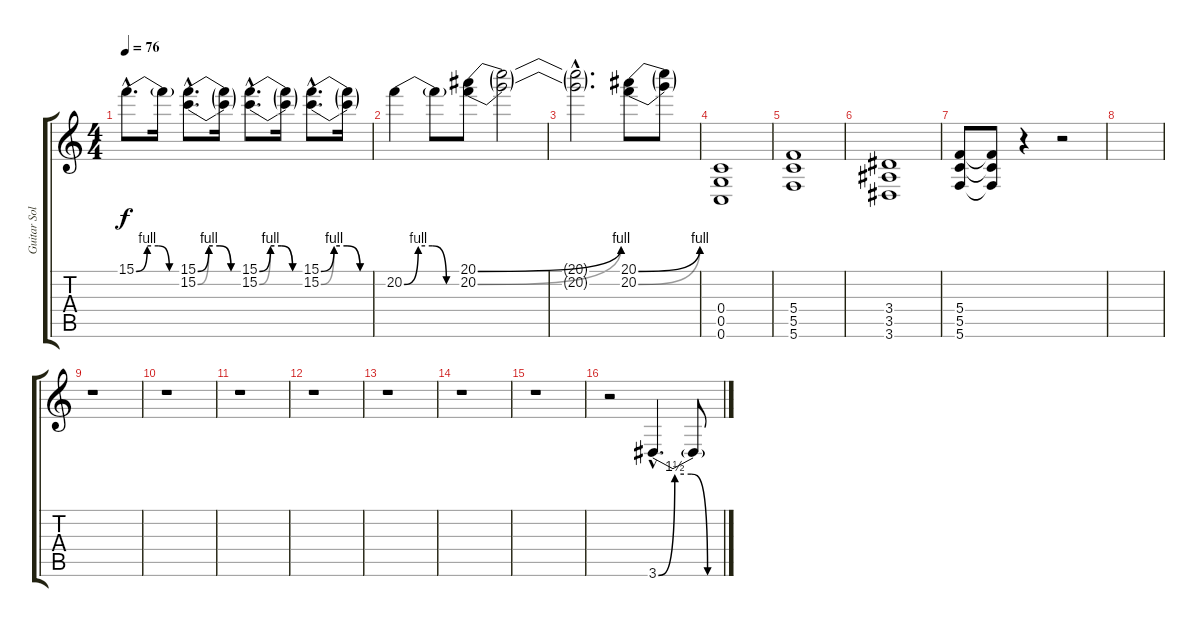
\track ("Guitar Solo" "Guitar Sol") {instrument overdrivenguitar}
\staff {score tabs}
\tuning (D4 A3 F3 C3 G2 C2) {hide}
\ts (4 4)
\tempo 76
\clef g2
\ks c
15.1{be (custom 0 0 15 4 30 4 45 0 60 0) hac}.8{d dy f} 15.1{t}.16 (15.1{be (custom 0 0 15 4 30 4 45 0 60 0) hac} 15.2{be (custom 0 0 15 4 30 4 45 0 60 0) hac}).8{d} (15.1{t} 15.2{t}).16 (15.1{be (custom 0 0 15 4 30 4 45 0 60 0) hac} 15.2{be (custom 0 0 15 4 30 4 45 0 60 0) hac}).8{d} (15.1{t} 15.2{t}).16 (15.1{be (custom 0 0 15 4 30 4 45 0 60 0) hac} 15.2{be (custom 0 0 15 4 30 4 45 0 60 0) hac}).8{d} (15.1{t} 15.2{t}).16 |
20.2{be (custom 0 0 15 4 30 4 45 0 60 0)}.4 20.2{t}.8 (20.1{be (bend 0 0 60 4)} 20.2{be (bend 0 0 60 4)}).8 (20.1{t} 20.2{t}).2 |
(20.1{hac t} 20.2{hac t}).2{d} (20.1{be (bend 0 0 60 4)} 20.2{be (bend 0 0 60 4)}).8 (20.1{t} 20.2{t}).8 |
(0.4 0.5 0.6).1 |
(5.4 5.5 5.6).1 |
(3.4 3.5 3.6).1 |
(5.4 5.5 5.6).8 (5.4{t} 5.5{t} 5.6{t}).8 r.4 r.2 |
|
r.1 |
r.1 |
r.1 |
r.1 |
r.1 |
r.1 |
r.1 |
r.2 3.6{be (custom 0 0 15 6 30 6 45 0 60 0) hac}.4{d} 3.6{t}.8
